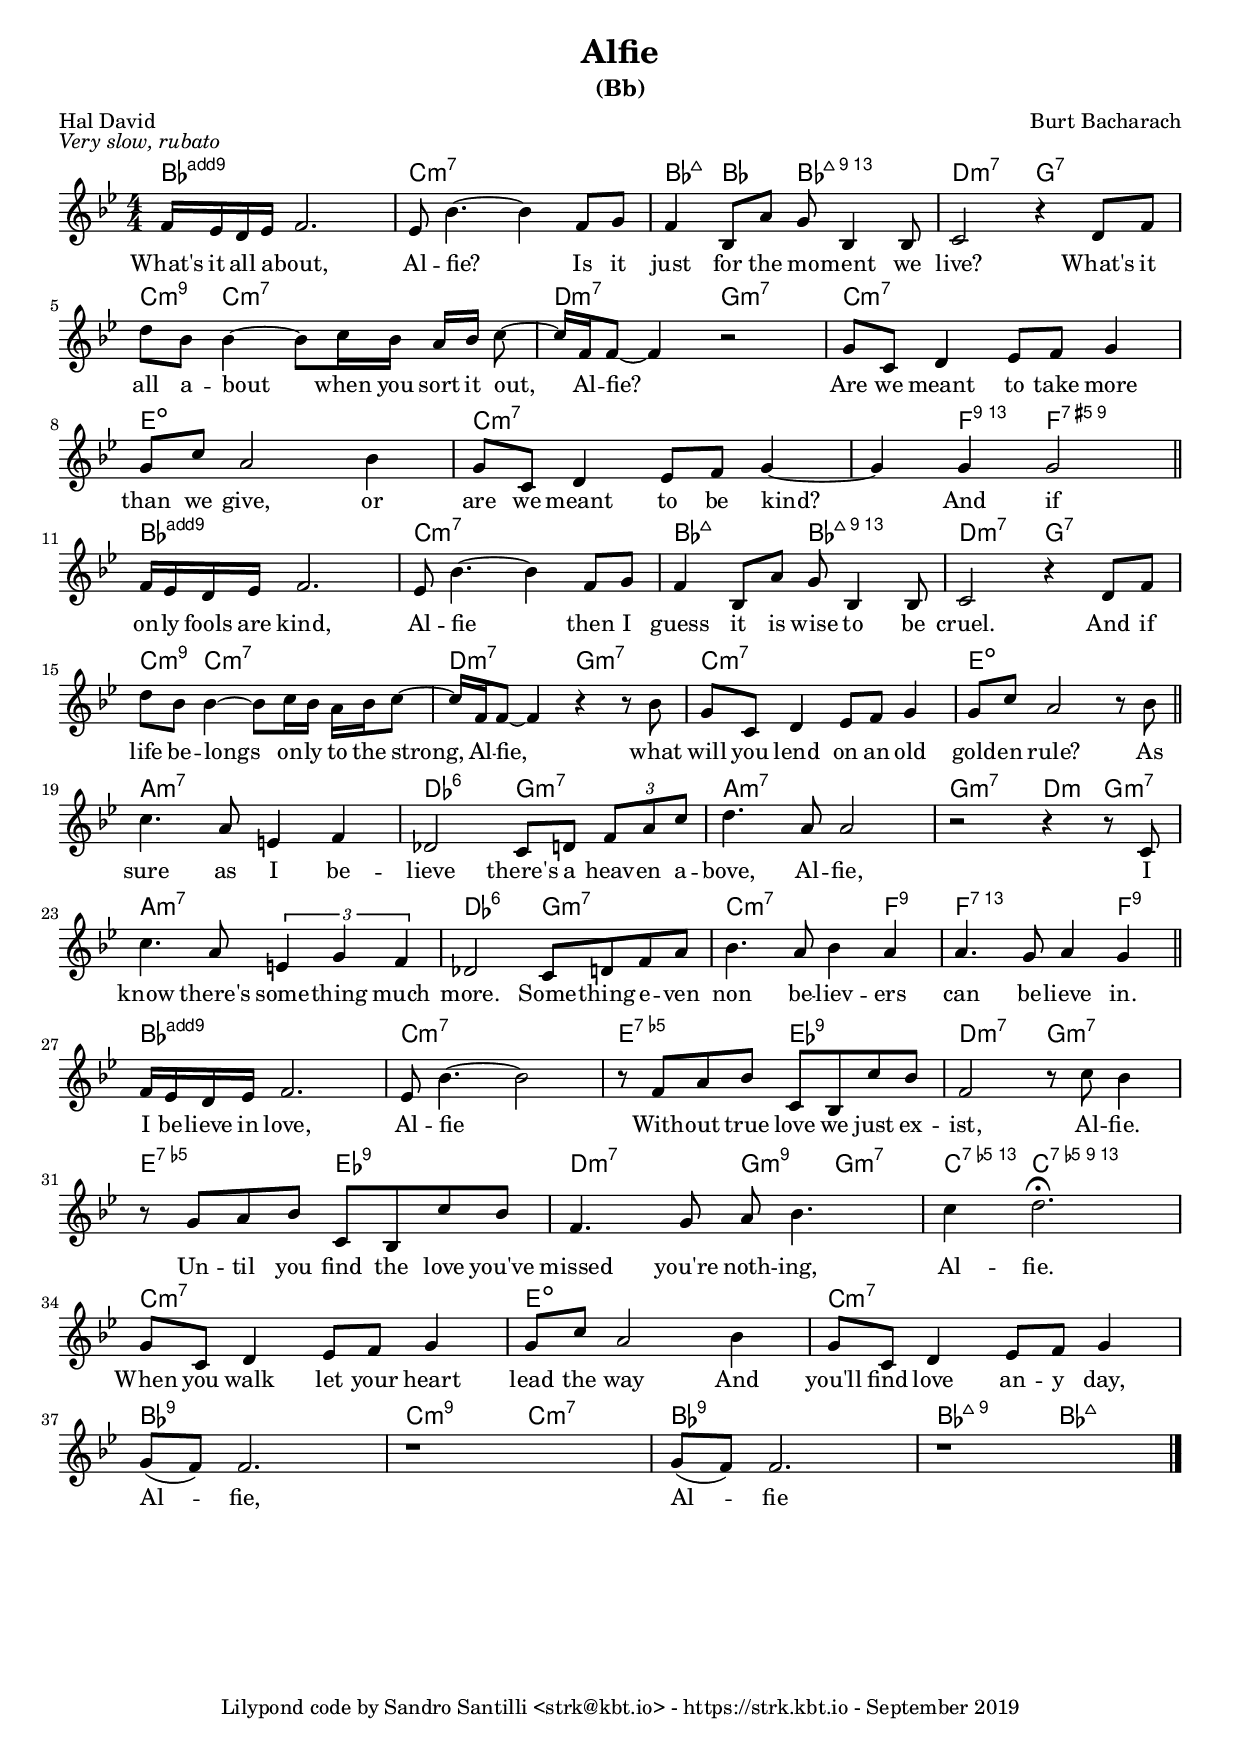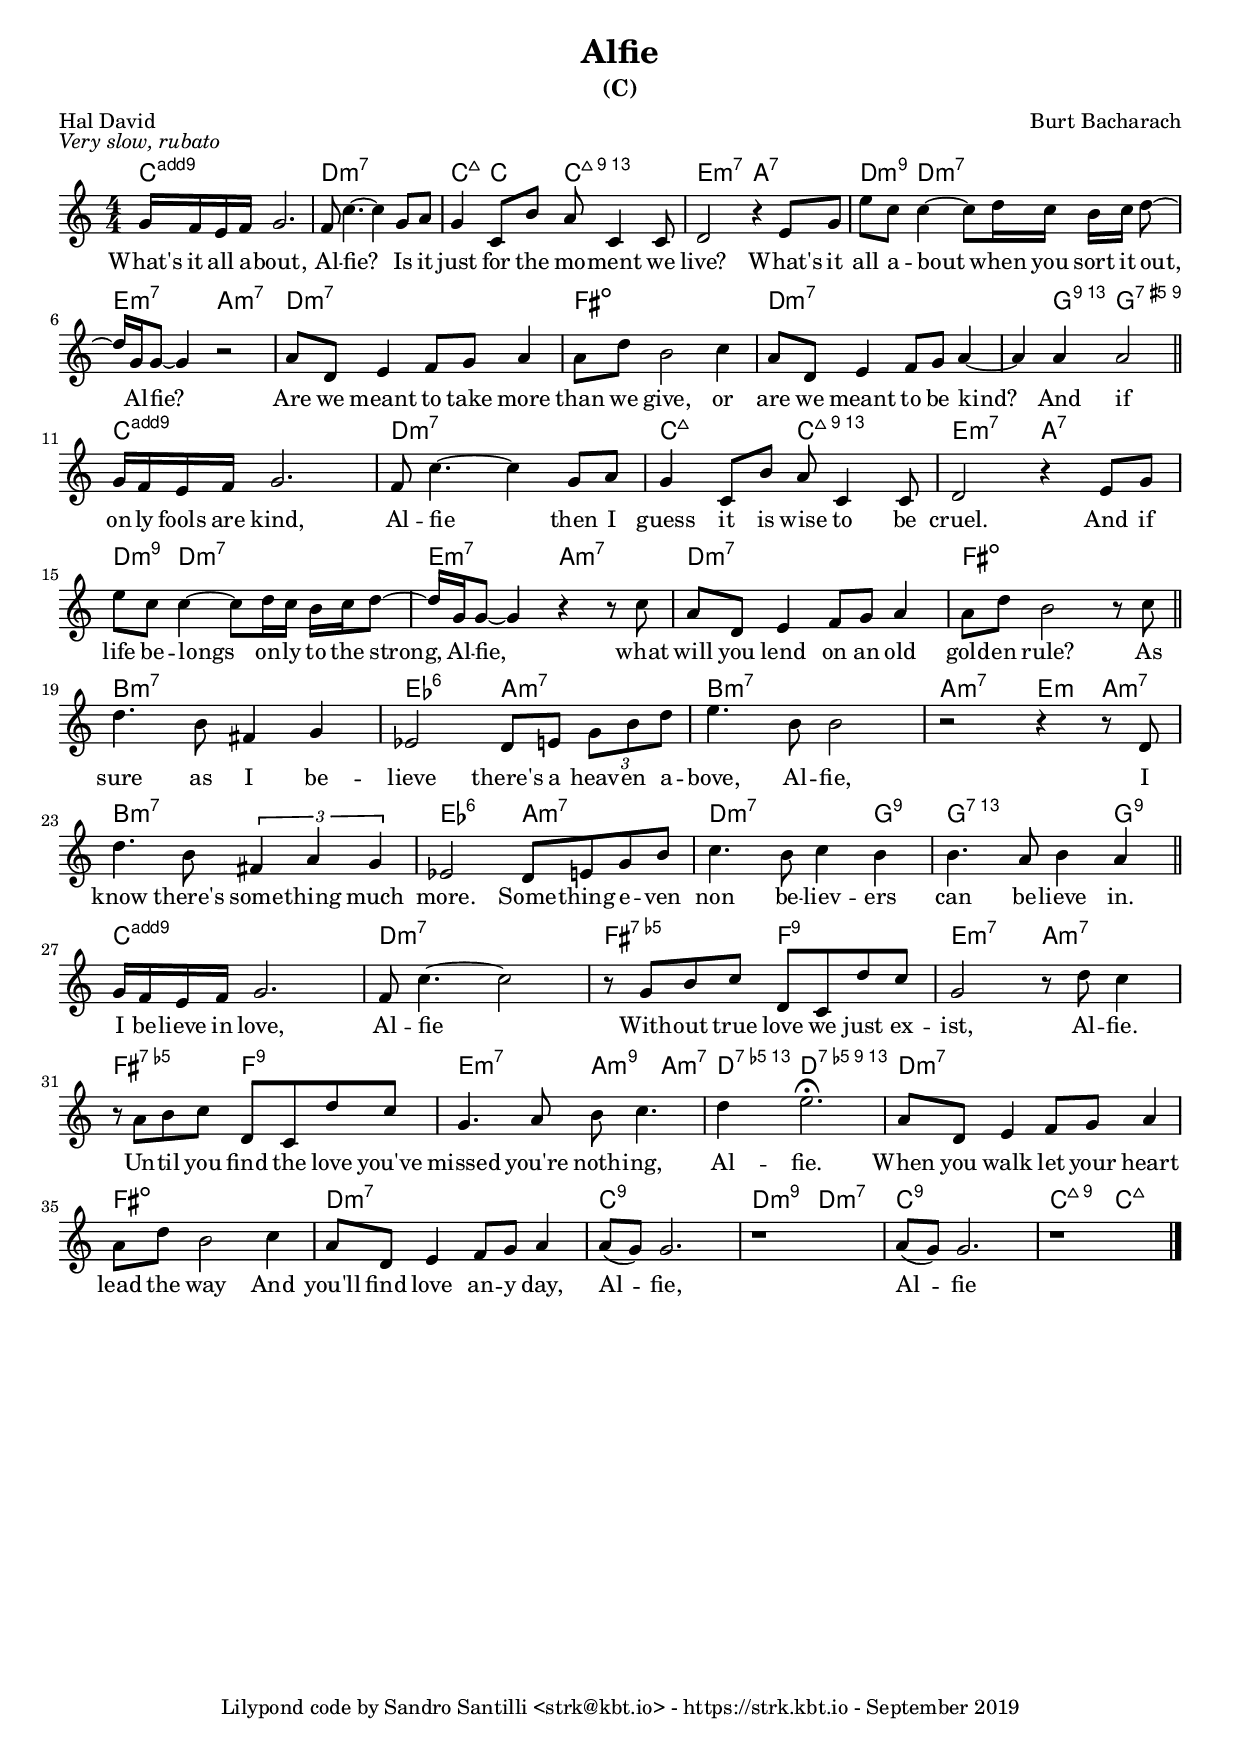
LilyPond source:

\version "2.10.33"

\header {
  %subtitle = ""
  title = "Alfie"
  poet = "Hal David"
  composer = "Burt Bacharach"
  %meter = "94 BPM"
  piece = \markup { \italic "Very slow, rubato" }
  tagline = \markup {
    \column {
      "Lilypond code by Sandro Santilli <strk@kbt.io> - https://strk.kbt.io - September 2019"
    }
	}
}

\paper { indent = 0\cm }

% modify add9 and sus7
% Exception music is chords with markups
chExceptionMusic = {
  <c e g d'>1-\markup { \super "add9" }
  <c f g bes>1-\markup { \super "sus7" }
}

% Convert music to list and prepend to existing exceptions.
chExceptions = #( append
  ( sequential-music-to-chord-exceptions chExceptionMusic #t)
  ignatzekExceptions)

#(set-global-staff-size 18)

words_refrain = \lyricmode {
}

words_verse_first = \lyricmode {
}

words_verse_second = \lyricmode {
}

words_verse_third = \lyricmode {
}

words_chorus = \lyricmode {
}

words_line_one = \lyricmode {

What's it all a -- bout, Al -- fie?

Is it just for the mo -- ment we live?

What's it all a -- bout when you sort it out, Al -- fie?

Are we meant to take more than we give,

or are we meant to be kind?

And if on -- ly fools are kind, Al -- fie

then I guess it is wise to be cruel.

And if life be -- longs on -- ly to the strong, Al -- fie,

what will you lend on an old gold -- en rule?

As sure as I be -- lieve there's a heav -- en a -- bove, Al -- fie,

I know there's some -- thing much more.

Some -- thing e -- ven non be -- liev -- ers can be -- lieve in.

I be -- lieve in love, Al -- fie

With -- out true love we just ex -- ist, Al -- fie.

Un -- til you find the love you've missed you're noth -- ing,
Al -- fie.

When you walk let your heart lead the way
And you'll find love an -- y day, Al -- fie, Al -- fie


}

words_line_two = \lyricmode {
}

melody_a = \relative c' {
}

melody = \relative c'' {

  \numericTimeSignature
  \key c \major
  \time 4/4

  %\mark #1

  g16 f e f g2. | f8 c'4.~ c4 g8 a |

  g4  c,8 b' a c,4 c8 | d2 r4 e8 g |

  e'8 c c4~ c8 d16 c b[ c] d8~ | d16 g, g8~ g4 r2 |

  a8 d, e4 f8 g a4 | a8 d b2 c4 | a8 d, e4 f8 g a4~ |

  a4 a a2 |

  %\mark #1
  \bar "||"
  \break

  g16 f e f g2. | f8 c'4.~ c4 g8 a |

  g4  c,8 b' a c,4 c8 | d2 r4 e8 g |

  e'8 c c4~ c8 d16 c b[ c d8~] |

  %\break

  d16 g, g8~ g4 r4 r8 c |

  a8 d, e4 f8 g a4 | a8 d b2 r8 c8 |


  %\mark #2
  \bar "||"
  \break

  d4. b8 fis4 g |  ees2 d8 e \tuplet 3/2 { g8 b d } |

  %\break

  e4. b8 b2 | r2 r4 r8 d,8 | d'4. b8 \tuplet 3/2 { fis4 a g } |

  %\break


  ees2 d8 e g b | c4. b8 c4 b | b4. a8 b4 a4 |

  %\mark #1
  \bar "||"
  \break

  g16 f e f g2. | f8 c'4.~ c2 | r8 g b c d, c d' c |

  %\break

  g2 r8 d'8 c4 |

  \break

  r8 a8 b c d, c d' c |

  %\break

  g4. a8 b c4. | d4 e2.\fermata | a,8 d, e4 f8 g a4 |

  %\break

  % lead the way

  a8 d b2 c4 | a8 d, e4 f8 g a4 |

  %\break

  a8( g) g2. | r1 | a8( g) g2. | r1 \bar "|."
   

  
}

bassLine = \relative c' {
}

harmony_a = \chordmode {
}

harmony = \chordmode {
  \time 4/4

  \set chordNameExceptions = #chExceptions

  c1:9^7 | d:m7 | 

  c4:7+ c c2:maj9.13 | e2:m7 a:7 |

  d4:m9 d2.:m7 | e2:m7 a:m7 |

  d1:m7 | fis:dim | d:m7 |

  s4 g4:9.13 g2:aug9 | c1:9^7 | d:m7 |

  c2:7+ c:maj9.13 | e2:m7 a:7 | d4:m9 d2.:m7 |

  e2:m7 a:m7 | d1:m7 | fis:dim |

  b1:m7 | ees2:6 a:m7 |

  b1:m7 | a2:m7 e4:m a:m7 | b1:m7 |

  ees2:6 a:m7 | d2.:m7 g4:9 | g2.:7.13 g4:9 |

  c1:9^7 | d:m7 | fis2:7.5-  f:9 |

  e2:m7 a:m7 | fis:7.5- f:9 |

  e2:m7  a4:m9 a:m7 | d4:7.5-.13 d2.:9.5-.13 | d1:m7 |

  fis1:dim | d1:m7 |

  c1:9 | d2:m9 d:m7 | c1:9 | c2:maj9 c:maj7 |

}

leadSheet = {
	<<
    %\new FretBoards {
    \new ChordNames {
      \harmony
    }

    \new Staff {
		  \new Voice = "vocal" { \melody } 
    }

	  \new Lyrics \lyricsto "vocal" \words_line_one

  >>
}

bassSheet = {
	<<
    \new ChordNames {
      \harmony
    }

    \new Staff {
		  \new Voice = "bass" { \bassLine } 
    }

  >>
}

% ----------- BOOKS ----

\layout {
  %\override Text #'font-size = #-2
  \override ParenthesesItem.font-size = #4
  \set Score.markFormatter = #format-mark-box-alphabet
  %\context { \Score \override LyricText #'font-size = #-2 }
}


\book {
  \bookOutputSuffix "Bb"
  \header { subtitle = "(Bb)" }
  \score {
    \transpose c bes,
    \leadSheet
  }
}

\book {
  \bookOutputSuffix "C"
  \header { subtitle = "(C)" }
  \score {
    %\transpose ees c
    \leadSheet
  }
}

%--------- MIDI ----------------

\book {
  \bookOutputSuffix "track-C"
  \score {
    \unfoldRepeats
    {
      <<
        \new ChordNames {
          \set Staff.midiInstrument = "guitar harmonics"
          \harmony
        }
        \new Staff {
          %\set Staff.midiInstrument = "muted trumpet"
          \new Voice = "vocal" { \melody }
        }
        \new Staff {
          \set Staff.midiInstrument = "acoustic bass"
          \new Voice = "bass" { \bassLine }
        }
      >>
    }
    \midi {
      \context {
        \Score tempoWholesPerMinute = #(ly:make-moment 100 4)
      }
    }
  }
}
